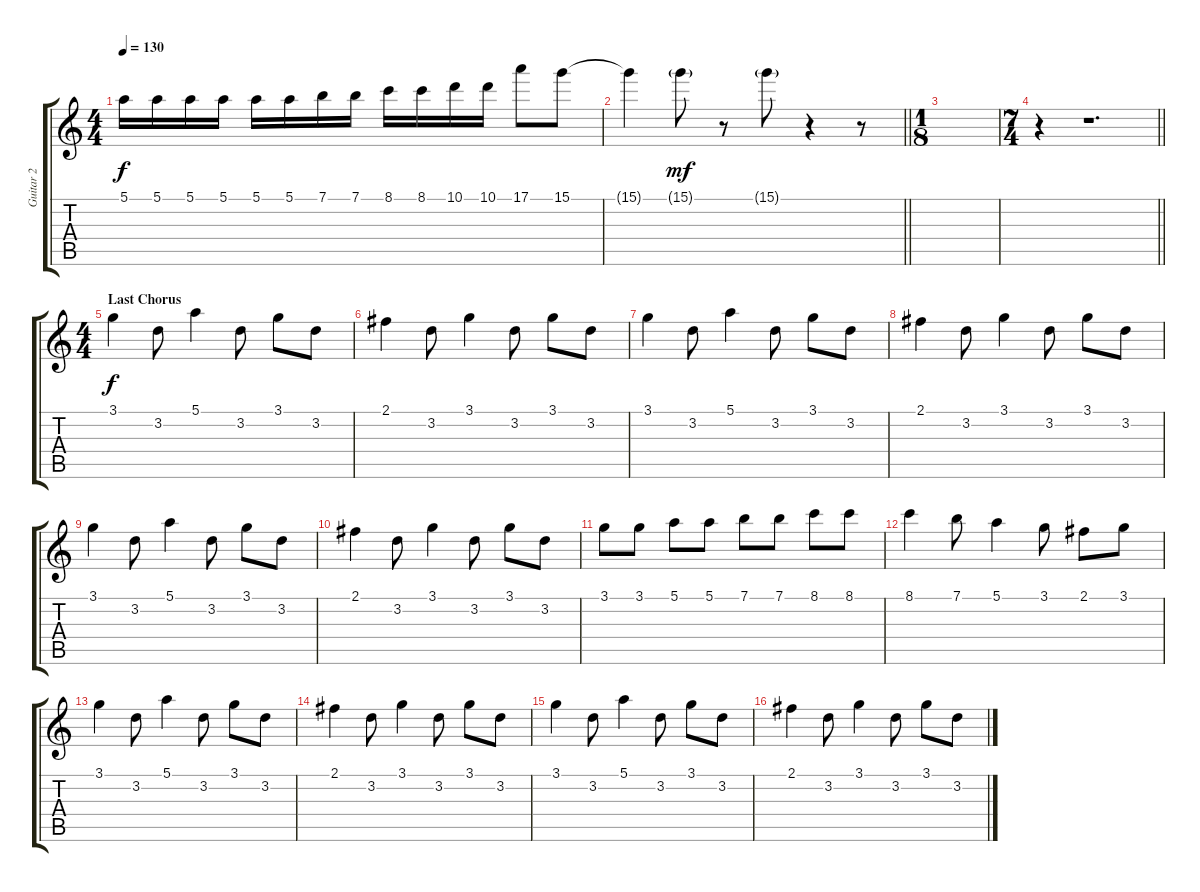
\track ("Guitar 2" "Guitar 2") {instrument electricguitarclean}
\staff {score tabs}
\tuning (E4 B3 G3 D3 A2 E2) {hide}
\ts (4 4)
\tempo 130
\clef g2
\ks c
5.1.16{dy f} 5.1.16 5.1.16 5.1.16 5.1.16 5.1.16 7.1.16 7.1.16 8.1.16 8.1.16 10.1.16 10.1.16 17.1.8 15.1.8 |
\barLineRight lightlight
15.1{t}.4 15.1{g}.8{dy mf} r.8 15.1{g}.8 r.4 r.8 |
\ts (1 8)
|
\ts (7 4)
\barLineRight lightlight
r.4 r.1{d} |
\ts (4 4)
\section ("" "Last Chorus")
3.1.4{dy f} 3.2.8 5.1.4 3.2.8 3.1.8 3.2.8 |
2.1.4 3.2.8 3.1.4 3.2.8 3.1.8 3.2.8 |
3.1.4 3.2.8 5.1.4 3.2.8 3.1.8 3.2.8 |
2.1.4 3.2.8 3.1.4 3.2.8 3.1.8 3.2.8 |
3.1.4 3.2.8 5.1.4 3.2.8 3.1.8 3.2.8 |
2.1.4 3.2.8 3.1.4 3.2.8 3.1.8 3.2.8 |
3.1.8 3.1.8 5.1.8 5.1.8 7.1.8 7.1.8 8.1.8 8.1.8 |
8.1.4 7.1.8 5.1.4 3.1.8 2.1.8 3.1.8 |
3.1.4 3.2.8 5.1.4 3.2.8 3.1.8 3.2.8 |
2.1.4 3.2.8 3.1.4 3.2.8 3.1.8 3.2.8 |
3.1.4 3.2.8 5.1.4 3.2.8 3.1.8 3.2.8 |
2.1.4 3.2.8 3.1.4 3.2.8 3.1.8 3.2.8
